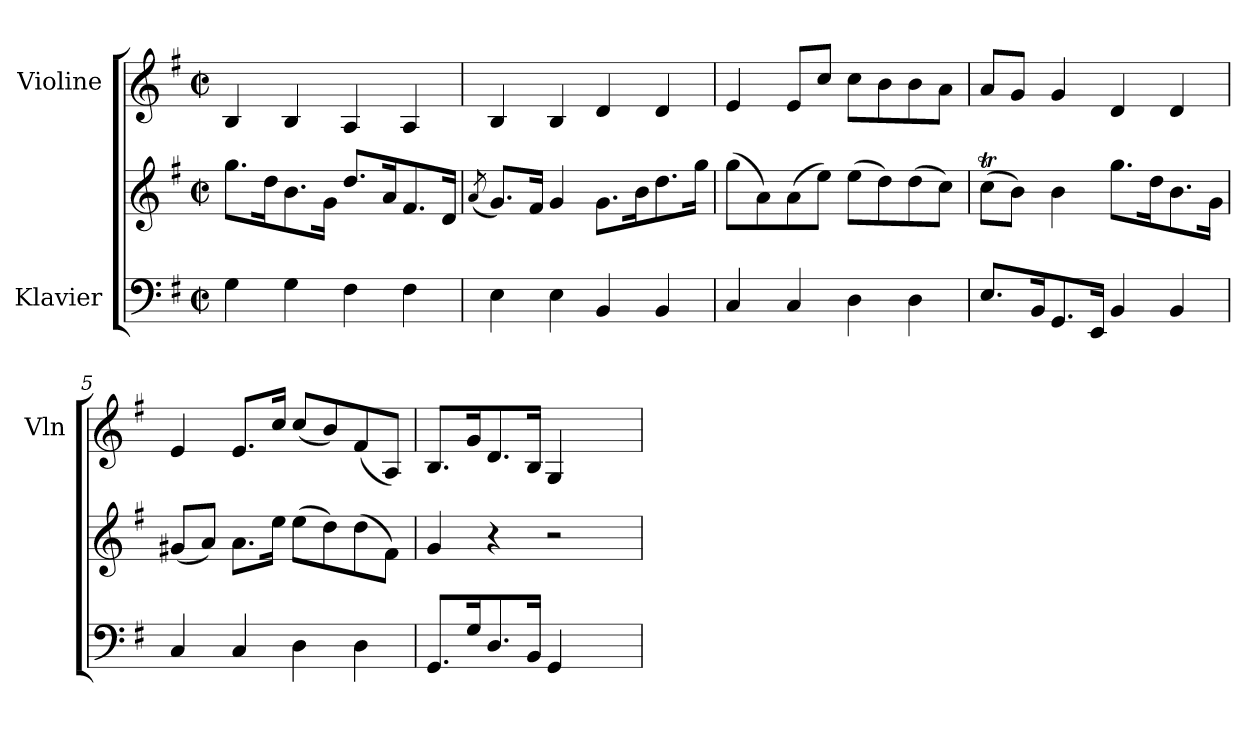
**kern	**kern	**kern
*part2	*part2	*part1
*staff3	*staff2	*staff1
*I"Klavier	*	*I"Violine
*	*	*I'Vln
*clefF4	*clefG2	*clefG2
*k[f#]	*k[f#]	*k[f#]
*M2/2	*M2/2	*M2/2
*met(c|)	*met(c|)	*met(c|)
=1	=1	=1
4G\	8.gg\L	4B/
.	16dd\K	.
4G\	8.b\	4B/
.	16g\Jk	.
4F#\	8.dd/L	4A/
.	16a/K	.
4F#\	8.f#/	4A/
.	16d/Jk	.
=2	=2	=2
.	(8qa/	.
4E\	8.g/L)	4B/
.	16f#/Jk	.
4E\	4g/	4B/
4BB/	8.g\L	4d/
.	16b\K	.
4BB/	8.dd\	4d/
.	16gg\Jk	.
=3	=3	=3
4C/	(8gg\L	4e/
.	8a\)	.
4C/	(8a\	8e/L
.	8ee\J)	8cc/J
4D\	(8ee\L	8cc\L
.	8dd\)	8b\
4D\	(8dd\	8b\
.	8cc\J)	8a\J
=4	=4	=4
8.E/L	(8ccT\L	8a/L
.	8b\J)	8g/J
16BB/K	.	.
8.GG/	4b\	4g/
16EE/Jk	.	.
4BB/	8.gg\L	4d/
.	16dd\K	.
4BB/	8.b\	4d/
.	16g\Jk	.
=5	=5	=5
4C/	(8g#X/L	4e/
.	8a/J)	.
4C/	8.a\L	8.e/L
.	16ee\Jk	16cc/Jk
4D\	(8ee\L	(8cc/L
.	8dd\)	8b/)
4D\	(8dd\	(8f#/
.	8f#\J)	8A/J)
!!LO:LB:g=z
=6	=6	=6
8.GG/L	4g/	8.B/L
16G/K	.	16g/K
8.D/	4r	8.d/
16BB/Jk	.	16B/Jk
4GG/	2r	4G/
4ryy	.	4ryy
=	=	=
*-	*-	*-
